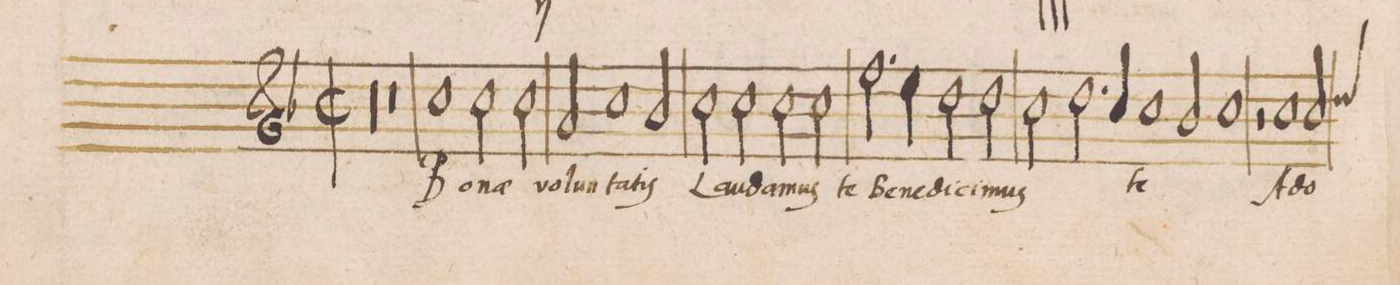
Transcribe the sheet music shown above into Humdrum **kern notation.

**kern	**text
*I"DISCANTVS	*
*clefG2	*
*k[b-]	*
*met(C|)	*
*M2/1	*
00r	.
=2-	=2-
=3-	=3-
0r	.
=4-	=4-
1cc	Bo-
2cc\	nae
2cc\	vo-
=5-	=5-
2a/	-lun-
1cc	-ta-
2b-/	-tis
=6-	=6-
2cc\	Lau-
2cc\	-da-
2cc\	-mus
2cc\	te
=7-	=7-
2.ff\	Be-
4ee\	.
2dd\	.
2dd\	-ne-
=8-	=8-
2cc\	-di-
2.dd\	-ci-
4cc/	.
1cc/	.
=9-	=9-
2b-/	-mus
1cc	te
=10-	=10-
2r	.
1cc	A-
*custos:dd	*
2cc/	-do-
=11-	=11-
*-	*-
